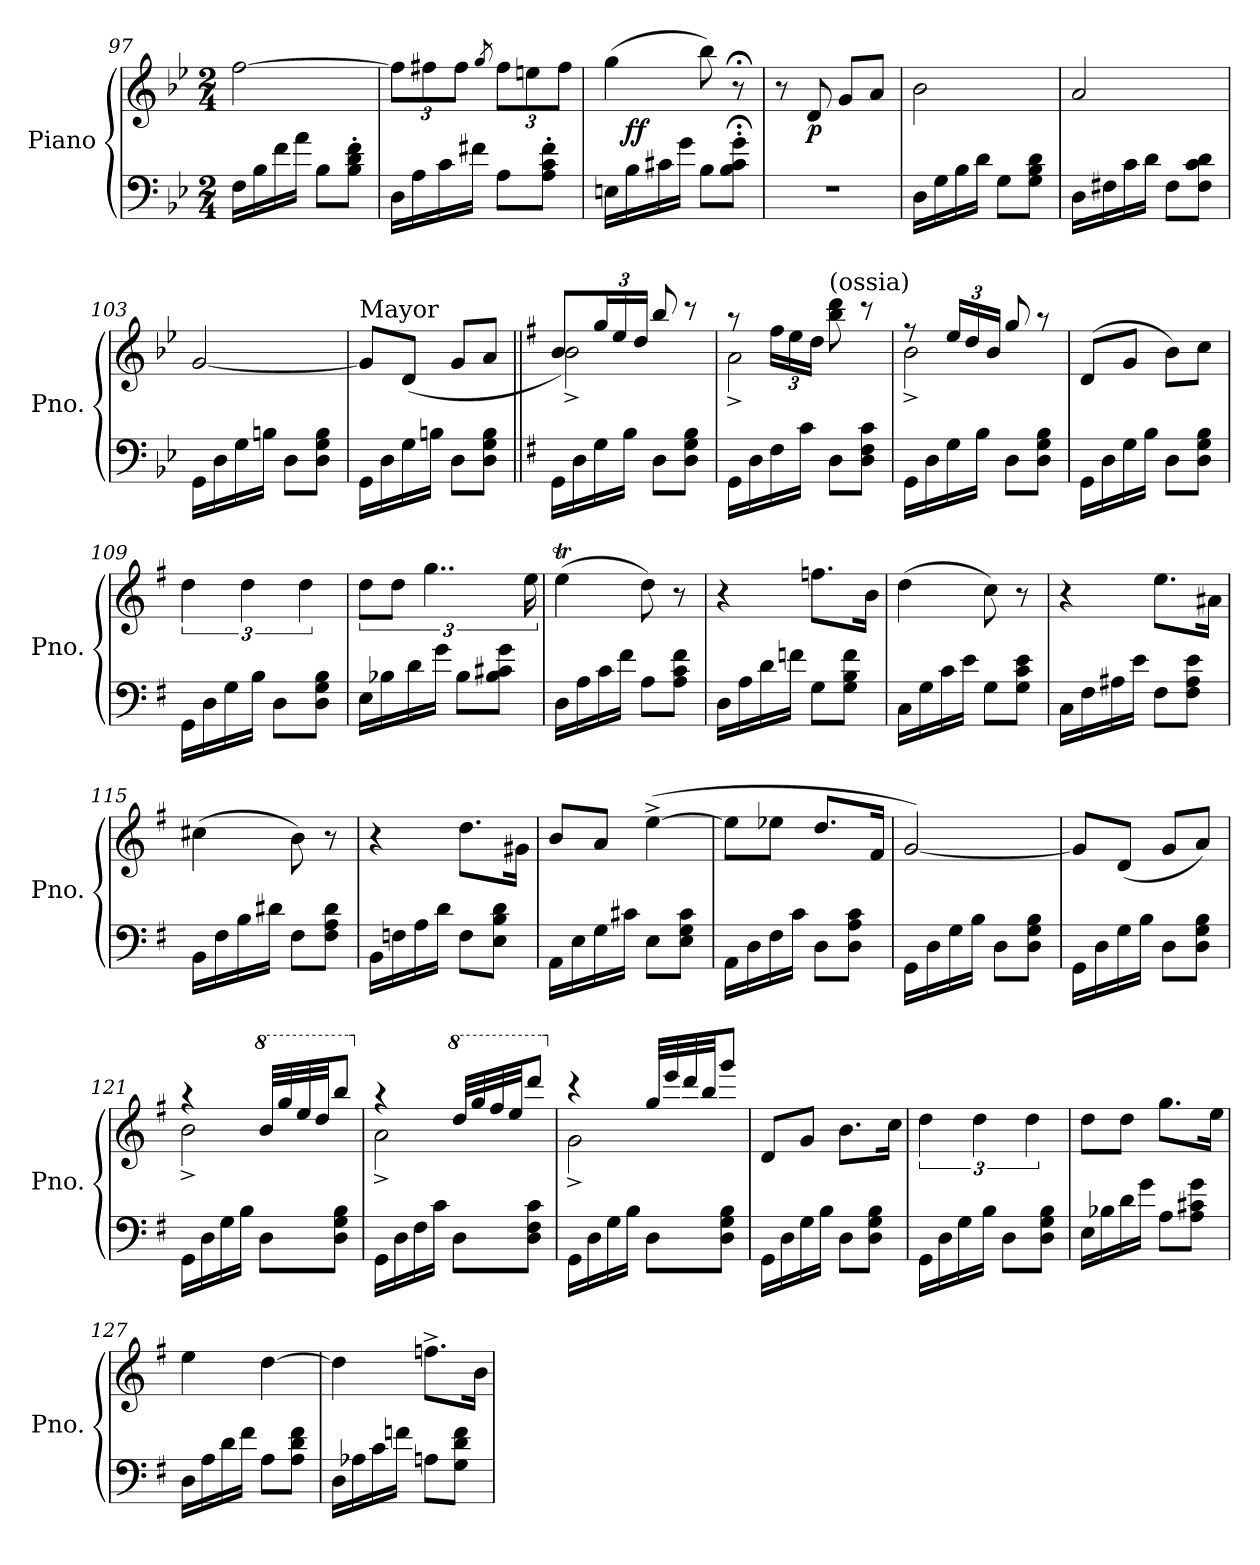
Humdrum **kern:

**kern	**kern	**dynam
*part1	*part1	*part1
*staff2	*staff1	*staff1/2
*I"Piano	*	*
*I'Pno.	*	*
*clefF4	*clefG2	*
*k[b-e-]	*k[b-e-]	*
*M2/4	*M2/4	*
=97	=97	=97
16F\LL	[2ff\	.
16B-\	.	.
16f\	.	.
16a\JJ	.	.
8B-\L	.	.
8B-\' 8d\' 8f\'J	.	.
=98	=98	=98
*	*Xbrackettup	*
16D\LL	12ff\L]	.
16A\	.	.
.	12ff#X\	.
16c\	.	.
.	12ff#\J	.
16f#X\JJ	.	.
.	8qgg/	.
8A\L	12ff#\L	.
.	12een\	.
8A\' 8c\' 8f#\'J	.	.
.	12ff#\J	.
=99	=99	=99
16En\LL	(>4gg\	.
!	!	!LO:DY:a=2
16B-\	.	ff
16c#X\	.	.
16g\JJ	.	.
8B-\L	8bb-\)	.
8B-\;' 8c#\;' 8g\;'J	8r;<	.
!!LO:LB:g=z
=100	=100	=100
2r	8r	.
!	!	!LO:DY:b
.	8d/	p
.	8g/L	.
.	8a/J	.
=101	=101	=101
16D\LL	2b-\	.
16G\	.	.
16B-\	.	.
16d\JJ	.	.
8G\L	.	.
8G\ 8B-\ 8d\J	.	.
=102	=102	=102
16D\LL	2a/	.
16F#X\	.	.
16c\	.	.
16d\JJ	.	.
8F#\L	.	.
8F#\ 8c\ 8d\J	.	.
=103	=103	=103
16GG\LL	[2g/	.
16D\	.	.
16G\	.	.
16Bn\JJ	.	.
8D\L	.	.
8D\ 8G\ 8B\J	.	.
=104	=104	=104
!	!LO:TX:t=Mayor	!
16GG\LL	8g/L]	.
16D\	.	.
16G\	(<8d/J	.
16Bn\JJ	.	.
8D\L	8g/L	.
8D\ 8G\ 8B\J	8a/J	.
=105||	=105||	=105||
*k[f#]	*k[f#]	*
*	*^	*
16GG\LL	8b/L	2b^\)	.
16D\	.	.	.
16G\	24gg/L	.	.
.	24ee/	.	.
16B\JJ	.	.	.
.	24dd/JJ	.	.
8D\L	8bb/	.	.
8D\ 8G\ 8B\J	8r	.	.
=106	=106	=106	=106
16GG\LL	8r	2a^\	.
16D\	.	.	.
16F#\	24ff#\LL	.	.
.	24ee\	.	.
16c\JJ	.	.	.
.	24dd\JJ	.	.
!	!LO:TX:a:t=(ossia)	!	!
8D\L	8bb\ 8ddd\	.	.
8D\ 8F#\ 8c\J	8r	.	.
!!LO:LB:g=z	!!
=107	=107	=107	=107
16GG\LL	8r	2b^\	.
16D\	.	.	.
16G\	24ee/LL	.	.
.	24dd/	.	.
16B\JJ	.	.	.
.	24b/JJ	.	.
8D\L	8gg/	.	.
8D\ 8G\ 8B\J	8r	.	.
*	*v	*v	*
=108	=108	=108
16GG\LL	(<8d/L	.
16D\	.	.
16G\	8g/J	.
16B\JJ	.	.
8D\L	8b\L)	.
8D\ 8G\ 8B\J	8cc\J	.
=109	=109	=109
*	*brackettup	*
16GG\LL	6dd\	.
16D\	.	.
16G\	.	.
.	6dd\	.
16B\JJ	.	.
8D\L	.	.
.	6dd\	.
8D\ 8G\ 8B\J	.	.
=110	=110	=110
16E\LL	12dd\L	.
16B-X\	.	.
.	12dd\J	.
16d\	.	.
.	6..gg\	.
16g\JJ	.	.
8B-\L	.	.
8B-\ 8c#X\ 8g\J	.	.
.	24ee\	.
=111	=111	=111
16D\LL	(>4eeT\	.
16A\	.	.
16c\	.	.
16f#\JJ	.	.
8A\L	8dd\)	.
8A\ 8c\ 8f#\J	8r	.
=112	=112	=112
16D\LL	4r	.
16A\	.	.
16d\	.	.
16fn\JJ	.	.
8G\L	8.ffn\L	.
8G\ 8B\ 8f\J	.	.
.	16b\Jk	.
=113	=113	=113
16C\LL	(>4dd\	.
16G\	.	.
16c\	.	.
16e\JJ	.	.
8G\L	8cc\)	.
8G\ 8c\ 8e\J	8r	.
!!LO:LB:g=z
=114	=114	=114
16C\LL	4r	.
16F#\	.	.
16A#X\	.	.
16e\JJ	.	.
8F#\L	8.ee\L	.
8F#\ 8A#\ 8e\J	.	.
.	16a#X\Jk	.
=115	=115	=115
16BB\LL	(>4cc#X\	.
16F#\	.	.
16B\	.	.
16d#X\JJ	.	.
8F#\L	8b\)	.
8F#\ 8A\ 8d#\J	8r	.
=116	=116	=116
16BB\LL	4r	.
16Fn\	.	.
16A\	.	.
16d\JJ	.	.
8F\L	8.dd\L	.
8E\ 8B\ 8d\J	.	.
.	16g#X\Jk	.
=117	=117	=117
16AA\LL	8b/L	.
16E\	.	.
16G\	8a/J	.
16c#X\JJ	.	.
8E\L	(>[4ee^\	.
8E\ 8G\ 8c#\J	.	.
=118	=118	=118
16AA\LL	8ee\L]	.
16D\	.	.
16F#\	8ee-X\J	.
16c\JJ	.	.
8D\L	8.dd/L	.
8D\ 8A\ 8c\J	.	.
.	16f#/Jk	.
=119	=119	=119
16GG\LL	[2g/)	.
16D\	.	.
16G\	.	.
16B\JJ	.	.
8D\L	.	.
8D\ 8G\ 8B\J	.	.
=120	=120	=120
16GG\LL	8g/L]	.
16D\	.	.
16G\	(<8d/J	.
16B\JJ	.	.
8D\L	8g/L	.
8D\ 8G\ 8B\J	8a/J)	.
!!LO:LB:g=z
=121	=121	=121
*	*^	*
16GG\LL	4r	2b^\	.
16D\	.	.	.
16G\	.	.	.
16B\JJ	.	.	.
*	*8va	*	*
8D\L	32bb/LLL	.	.
.	32ggg/	.	.
.	32eee/	.	.
.	32ddd/JJ	.	.
8D\ 8G\ 8B\J	8bbb/J	.	.
=122	=122	=122	=122
*	*X8va	*	*
16GG\LL	4r	2a^\	.
16D\	.	.	.
16F#\	.	.	.
16c\JJ	.	.	.
*	*8va	*	*
8D\L	32ddd/LLL	.	.
.	32ggg/	.	.
.	32fff#/	.	.
.	32eee/JJ	.	.
8D\ 8F#\ 8c\J	8dddd/J	.	.
=123	=123	=123	=123
*	*X8va	*	*
16GG\LL	4r	2g^\	.
16D\	.	.	.
16G\	.	.	.
16B\JJ	.	.	.
8D\L	32gg/LLL	.	.
.	32eee/	.	.
.	32ddd/	.	.
.	32bb/JJ	.	.
8D\ 8G\ 8B\J	8ggg/J	.	.
*	*v	*v	*
=124	=124	=124
16GG\LL	8d/L	.
16D\	.	.
16G\	8g/J	.
16B\JJ	.	.
8D\L	8.b\L	.
8D\ 8G\ 8B\J	.	.
.	16cc\Jk	.
=125	=125	=125
16GG\LL	6dd\	.
16D\	.	.
16G\	.	.
.	6dd\	.
16B\JJ	.	.
8D\L	.	.
.	6dd\	.
8D\ 8G\ 8B\J	.	.
=126	=126	=126
16E\LL	8dd\L	.
16B-X\	.	.
16d\	8dd\J	.
16g\JJ	.	.
8A\L	8.gg\L	.
8A\ 8c#X\ 8g\J	.	.
.	16ee\Jk	.
!!LO:PB:g=z
=127	=127	=127
16D\LL	4ee\	.
16A\	.	.
16d\	.	.
16f#\JJ	.	.
8A\L	[4dd\	.
8A\ 8d\ 8f#\J	.	.
=128	=128	=128
16D\LL	4dd\]	.
16A-X\	.	.
16c\	.	.
16fn\JJ	.	.
8An\L	8.ffn^\L	.
8G\ 8d\ 8f\J	.	.
.	16b\Jk	.
=	=	=
*-	*-	*-
